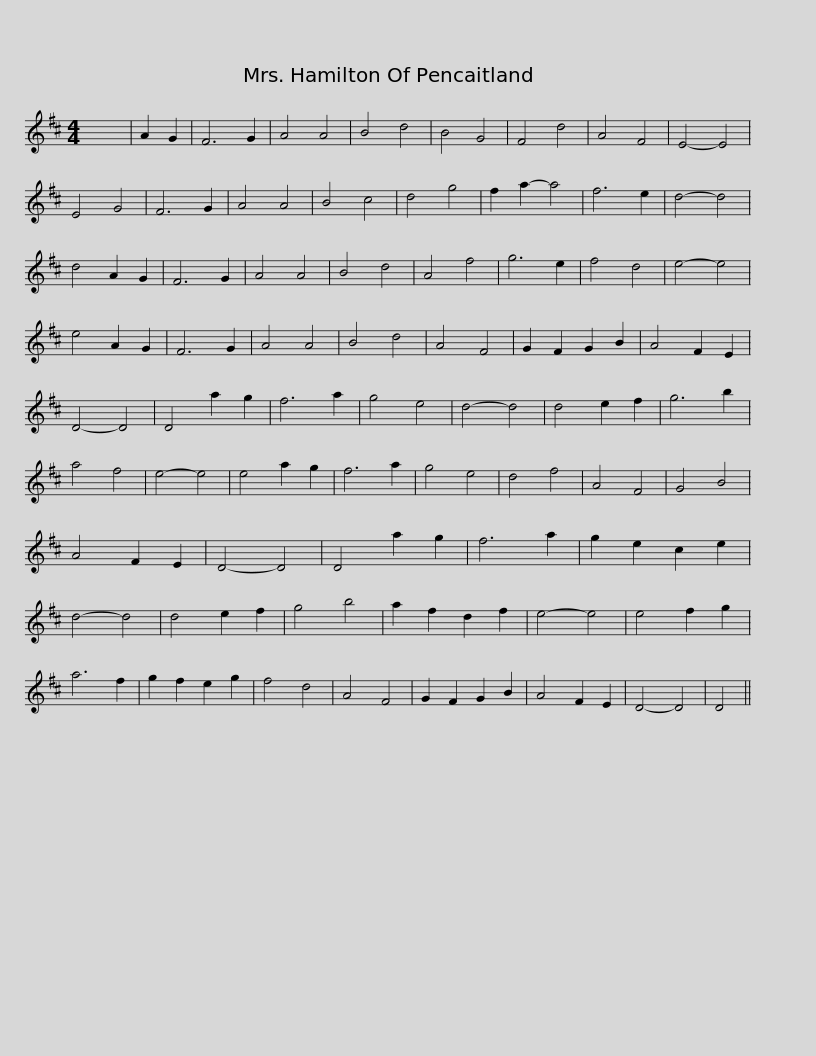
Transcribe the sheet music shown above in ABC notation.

X:1
L:1/8
M:4/4
I:linebreak $
K:D
V:1 treble
V:1
 x8 | A2 G2 | F6 G2 | A4 A4 | B4 d4 | %5
 B4 G4 | F4 d4 | A4 F4 | E4- E4 | E4 G4 | %10
 F6 G2 | A4 A4 | B4 c4 | d4 g4 | f2 a2- a4 |$ %15
 f6 e2 | d4- d4 | d4 A2 G2 | F6 G2 | A4 A4 | %20
 B4 d4 | A4 f4 | g6 e2 | f4 d4 | e4- e4 | %25
 e4 A2 G2 | F6 G2 | A4 A4 | B4 d4 | A4 F4 |$ %30
 G2 F2 G2 B2 | A4 F2 E2 | D4- D4 | D4 a2 g2 | f6 a2 | %35
 g4 e4 | d4- d4 | d4 e2 f2 | g6 b2 | a4 f4 | %40
 e4- e4 | e4 a2 g2 | f6 a2 | g4 e4 |$ d4 f4 | %45
 A4 F4 | G4 B4 | A4 F2 E2 | D4- D4 | D4 a2 g2 | %50
 f6 a2 | g2 e2 c2 e2 | d4- d4 | d4 e2 f2 | g4 b4 | %55
 a2 f2 d2 f2 | e4- e4 |$ e4 f2 g2 | a6 f2 | g2 f2 e2 g2 | %60
 f4 d4 | A4 F4 | G2 F2 G2 B2 | A4 F2 E2 | D4- D4 | %65
 D4 || %66
